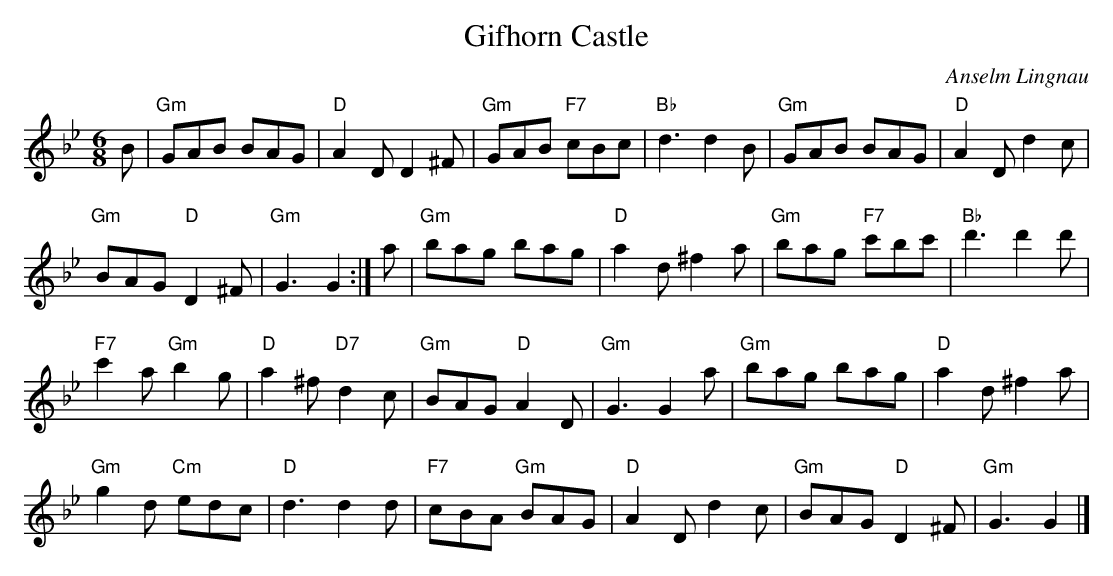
X:1
T:Gifhorn Castle
C:Anselm Lingnau
M:6/8
L:1/8
K:Gm
B|"Gm"GAB BAG|"D"A2 D D2 ^F|"Gm"GAB "F7"cBc|"Bb"d3 d2 B|\
  "Gm"GAB BAG|"D"A2 D d2 c|
                           "Gm"BAG "D"D2 ^F|"Gm"G3 G2:|\
a|"Gm"bag bag|"D"a2 d ^f2 a|"Gm"bag "F7"c'bc'|"Bb"d'3 d'2 d'|
  "F7"c'2 a "Gm"b2 g|"D"a2 ^f "D7"d2 c|"Gm"BAG "D"A2 D|"Gm"G3 G2 a|\
  "Gm"bag bag|"D"a2 d ^f2 a|
                            "Gm"g2 d "Cm"edc|"D"d3 d2 d|\
  "F7"cBA "Gm"BAG|"D"A2 D d2 c|"Gm"BAG "D"D2 ^F|"Gm"G3 G2|]
